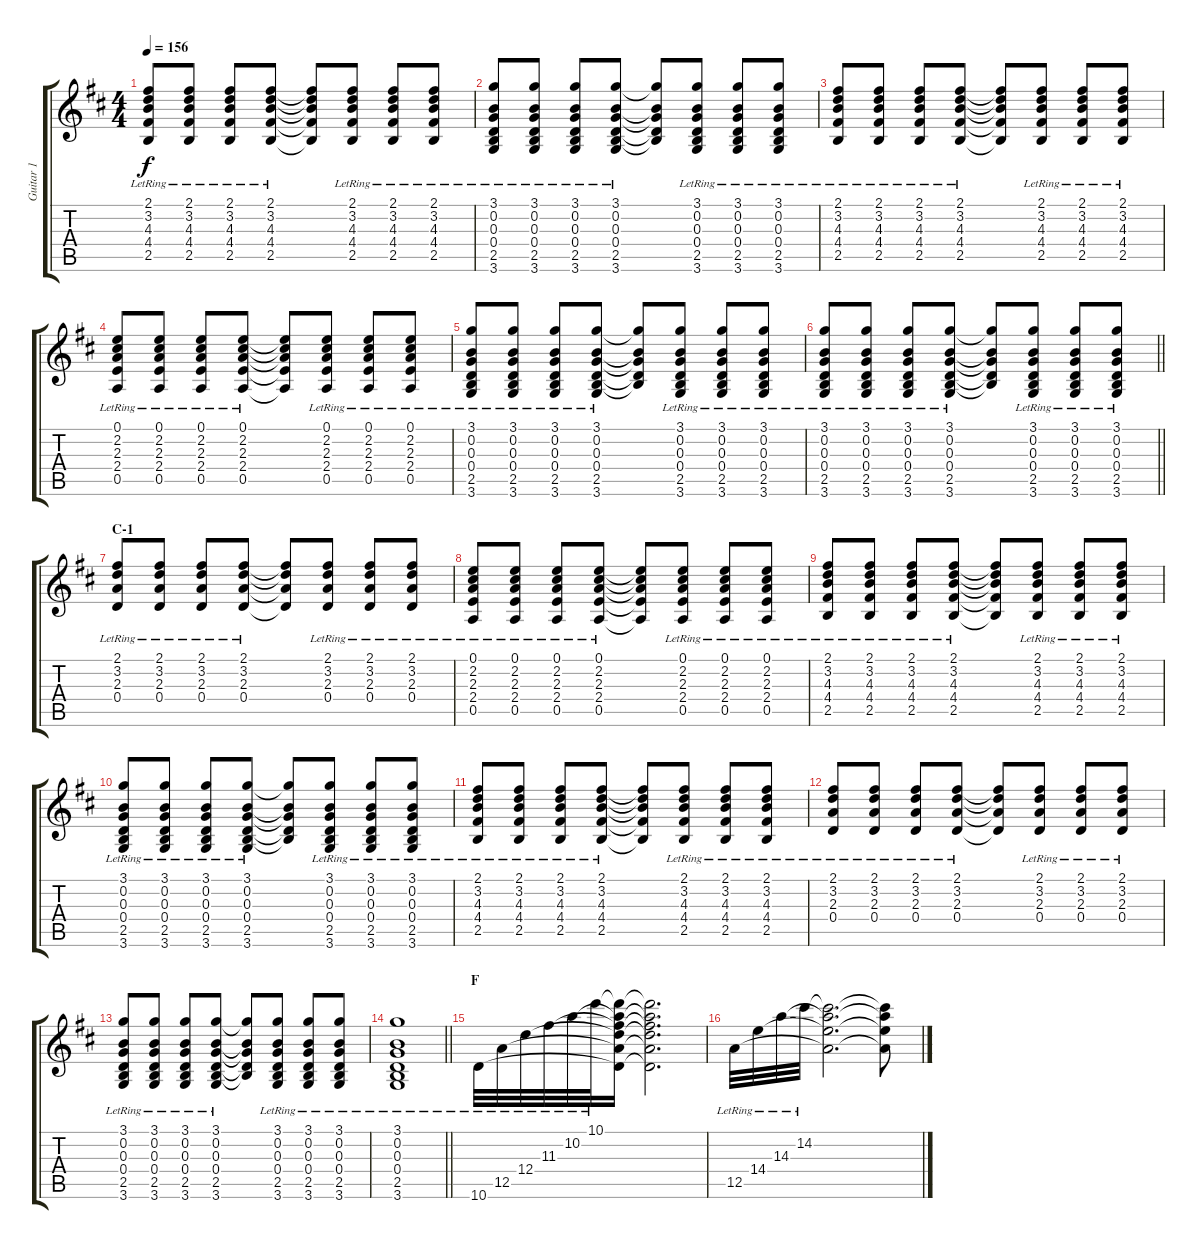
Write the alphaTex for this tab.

\track ("Guitar 1" "Guitar 1") {instrument electricguitarjazz}
\staff {score tabs}
\tuning (E4 B3 G3 D3 A2 E2) {hide}
\ts (4 4)
\tempo 156
\clef g2
\ks d
(2.1{lr} 3.2{lr} 4.3{lr} 4.4{lr} 2.5{lr}).8{dy f} (2.1{lr} 3.2{lr} 4.3{lr} 4.4{lr} 2.5{lr}).8 (2.1{lr} 3.2{lr} 4.3{lr} 4.4{lr} 2.5{lr}).8 (2.1{lr} 3.2{lr} 4.3{lr} 4.4{lr} 2.5{lr}).8 (2.1{t} 3.2{t} 4.3{t} 4.4{t} 2.5{t}).8 (2.1{lr} 3.2{lr} 4.3{lr} 4.4{lr} 2.5{lr}).8 (2.1{lr} 3.2{lr} 4.3{lr} 4.4{lr} 2.5{lr}).8 (2.1{lr} 3.2{lr} 4.3{lr} 4.4{lr} 2.5{lr}).8 |
(3.1{lr} 0.2{lr} 0.3{lr} 0.4{lr} 2.5{lr} 3.6).8 (3.1{lr} 0.2{lr} 0.3{lr} 0.4{lr} 2.5{lr} 3.6).8 (3.1{lr} 0.2{lr} 0.3{lr} 0.4{lr} 2.5{lr} 3.6).8 (3.1{lr} 0.2{lr} 0.3{lr} 0.4{lr} 2.5{lr} 3.6).8 (3.1{t} 0.2{t} 0.3{t} 0.4{t} 2.5{t}).8 (3.1{lr} 0.2{lr} 0.3{lr} 0.4{lr} 2.5{lr} 3.6).8 (3.1{lr} 0.2{lr} 0.3{lr} 0.4{lr} 2.5{lr} 3.6).8 (3.1{lr} 0.2{lr} 0.3{lr} 0.4{lr} 2.5{lr} 3.6).8 |
(2.1{lr} 3.2{lr} 4.3{lr} 4.4{lr} 2.5{lr}).8 (2.1{lr} 3.2{lr} 4.3{lr} 4.4{lr} 2.5{lr}).8 (2.1{lr} 3.2{lr} 4.3{lr} 4.4{lr} 2.5{lr}).8 (2.1{lr} 3.2{lr} 4.3{lr} 4.4{lr} 2.5{lr}).8 (2.1{t} 3.2{t} 4.3{t} 4.4{t} 2.5{t}).8 (2.1{lr} 3.2{lr} 4.3{lr} 4.4{lr} 2.5{lr}).8 (2.1{lr} 3.2{lr} 4.3{lr} 4.4{lr} 2.5{lr}).8 (2.1{lr} 3.2{lr} 4.3{lr} 4.4{lr} 2.5{lr}).8 |
(0.1{lr} 2.2{lr} 2.3{lr} 2.4{lr} 0.5{lr}).8 (0.1{lr} 2.2{lr} 2.3{lr} 2.4{lr} 0.5{lr}).8 (0.1{lr} 2.2{lr} 2.3{lr} 2.4{lr} 0.5{lr}).8 (0.1{lr} 2.2{lr} 2.3{lr} 2.4{lr} 0.5{lr}).8 (0.1{t} 2.2{t} 2.3{t} 2.4{t} 0.5{t}).8 (0.1{lr} 2.2{lr} 2.3{lr} 2.4{lr} 0.5{lr}).8 (0.1{lr} 2.2{lr} 2.3{lr} 2.4{lr} 0.5{lr}).8 (0.1{lr} 2.2{lr} 2.3{lr} 2.4{lr} 0.5{lr}).8 |
(3.1{lr} 0.2{lr} 0.3{lr} 0.4{lr} 2.5{lr} 3.6).8 (3.1{lr} 0.2{lr} 0.3{lr} 0.4{lr} 2.5{lr} 3.6).8 (3.1{lr} 0.2{lr} 0.3{lr} 0.4{lr} 2.5{lr} 3.6).8 (3.1{lr} 0.2{lr} 0.3{lr} 0.4{lr} 2.5{lr} 3.6).8 (3.1{t} 0.2{t} 0.3{t} 0.4{t} 2.5{t}).8 (3.1{lr} 0.2{lr} 0.3{lr} 0.4{lr} 2.5{lr} 3.6).8 (3.1{lr} 0.2{lr} 0.3{lr} 0.4{lr} 2.5{lr} 3.6).8 (3.1{lr} 0.2{lr} 0.3{lr} 0.4{lr} 2.5{lr} 3.6).8 |
\barLineRight lightlight
(3.1{lr} 0.2{lr} 0.3{lr} 0.4{lr} 2.5{lr} 3.6).8 (3.1{lr} 0.2{lr} 0.3{lr} 0.4{lr} 2.5{lr} 3.6).8 (3.1{lr} 0.2{lr} 0.3{lr} 0.4{lr} 2.5{lr} 3.6).8 (3.1{lr} 0.2{lr} 0.3{lr} 0.4{lr} 2.5{lr} 3.6).8 (3.1{t} 0.2{t} 0.3{t} 0.4{t} 2.5{t}).8 (3.1{lr} 0.2{lr} 0.3{lr} 0.4{lr} 2.5{lr} 3.6).8 (3.1{lr} 0.2{lr} 0.3{lr} 0.4{lr} 2.5{lr} 3.6).8 (3.1{lr} 0.2{lr} 0.3{lr} 0.4{lr} 2.5{lr} 3.6).8 |
\section ("" "C-1")
(2.1{lr} 3.2{lr} 2.3{lr} 0.4{lr}).8 (2.1{lr} 3.2{lr} 2.3{lr} 0.4{lr}).8 (2.1{lr} 3.2{lr} 2.3{lr} 0.4{lr}).8 (2.1{lr} 3.2{lr} 2.3{lr} 0.4{lr}).8 (2.1{t} 3.2{t} 2.3{t} 0.4{t}).8 (2.1{lr} 3.2{lr} 2.3{lr} 0.4{lr}).8 (2.1{lr} 3.2{lr} 2.3{lr} 0.4{lr}).8 (2.1{lr} 3.2{lr} 2.3{lr} 0.4{lr}).8 |
(0.1{lr} 2.2{lr} 2.3{lr} 2.4{lr} 0.5{lr}).8 (0.1{lr} 2.2{lr} 2.3{lr} 2.4{lr} 0.5{lr}).8 (0.1{lr} 2.2{lr} 2.3{lr} 2.4{lr} 0.5{lr}).8 (0.1{lr} 2.2{lr} 2.3{lr} 2.4{lr} 0.5{lr}).8 (0.1{t} 2.2{t} 2.3{t} 2.4{t} 0.5{t}).8 (0.1{lr} 2.2{lr} 2.3{lr} 2.4{lr} 0.5{lr}).8 (0.1{lr} 2.2{lr} 2.3{lr} 2.4{lr} 0.5{lr}).8 (0.1{lr} 2.2{lr} 2.3{lr} 2.4{lr} 0.5{lr}).8 |
(2.1{lr} 3.2{lr} 4.3{lr} 4.4{lr} 2.5{lr}).8 (2.1{lr} 3.2{lr} 4.3{lr} 4.4{lr} 2.5{lr}).8 (2.1{lr} 3.2{lr} 4.3{lr} 4.4{lr} 2.5{lr}).8 (2.1{lr} 3.2{lr} 4.3{lr} 4.4{lr} 2.5{lr}).8 (2.1{t} 3.2{t} 4.3{t} 4.4{t} 2.5{t}).8 (2.1{lr} 3.2{lr} 4.3{lr} 4.4{lr} 2.5{lr}).8 (2.1{lr} 3.2{lr} 4.3{lr} 4.4{lr} 2.5{lr}).8 (2.1{lr} 3.2{lr} 4.3{lr} 4.4{lr} 2.5{lr}).8 |
(3.1{lr} 0.2{lr} 0.3{lr} 0.4{lr} 2.5{lr} 3.6).8 (3.1{lr} 0.2{lr} 0.3{lr} 0.4{lr} 2.5{lr} 3.6).8 (3.1{lr} 0.2{lr} 0.3{lr} 0.4{lr} 2.5{lr} 3.6).8 (3.1{lr} 0.2{lr} 0.3{lr} 0.4{lr} 2.5{lr} 3.6).8 (3.1{t} 0.2{t} 0.3{t} 0.4{t} 2.5{t}).8 (3.1{lr} 0.2{lr} 0.3{lr} 0.4{lr} 2.5{lr} 3.6).8 (3.1{lr} 0.2{lr} 0.3{lr} 0.4{lr} 2.5{lr} 3.6).8 (3.1{lr} 0.2{lr} 0.3{lr} 0.4{lr} 2.5{lr} 3.6).8 |
(2.1{lr} 3.2{lr} 4.3{lr} 4.4{lr} 2.5{lr}).8 (2.1{lr} 3.2{lr} 4.3{lr} 4.4{lr} 2.5{lr}).8 (2.1{lr} 3.2{lr} 4.3{lr} 4.4{lr} 2.5{lr}).8 (2.1{lr} 3.2{lr} 4.3{lr} 4.4{lr} 2.5{lr}).8 (2.1{t} 3.2{t} 4.3{t} 4.4{t} 2.5{t}).8 (2.1{lr} 3.2{lr} 4.3{lr} 4.4{lr} 2.5{lr}).8 (2.1{lr} 3.2{lr} 4.3{lr} 4.4{lr} 2.5{lr}).8 (2.1{lr} 3.2{lr} 4.3{lr} 4.4{lr} 2.5{lr}).8 |
(2.1{lr} 3.2{lr} 2.3{lr} 0.4{lr}).8 (2.1{lr} 3.2{lr} 2.3{lr} 0.4{lr}).8 (2.1{lr} 3.2{lr} 2.3{lr} 0.4{lr}).8 (2.1{lr} 3.2{lr} 2.3{lr} 0.4{lr}).8 (2.1{t} 3.2{t} 2.3{t} 0.4{t}).8 (2.1{lr} 3.2{lr} 2.3{lr} 0.4{lr}).8 (2.1{lr} 3.2{lr} 2.3{lr} 0.4{lr}).8 (2.1{lr} 3.2{lr} 2.3{lr} 0.4{lr}).8 |
(3.1{lr} 0.2{lr} 0.3{lr} 0.4{lr} 2.5{lr} 3.6).8 (3.1{lr} 0.2{lr} 0.3{lr} 0.4{lr} 2.5{lr} 3.6).8 (3.1{lr} 0.2{lr} 0.3{lr} 0.4{lr} 2.5{lr} 3.6).8 (3.1{lr} 0.2{lr} 0.3{lr} 0.4{lr} 2.5{lr} 3.6).8 (3.1{t} 0.2{t} 0.3{t} 0.4{t} 2.5{t}).8 (3.1{lr} 0.2{lr} 0.3{lr} 0.4{lr} 2.5{lr} 3.6).8 (3.1{lr} 0.2{lr} 0.3{lr} 0.4{lr} 2.5{lr} 3.6).8 (3.1{lr} 0.2{lr} 0.3{lr} 0.4{lr} 2.5{lr} 3.6).8 |
\barLineRight lightlight
(3.1{lr} 0.2{lr} 0.3{lr} 0.4{lr} 2.5{lr} 3.6{lr}).1 |
\section ("" "F")
10.6{lr}.32{instrument electricguitarjazz} 12.5{lr}.32 12.4{lr}.32 11.3{lr}.32 10.2{lr}.32 10.1{lr}.32 (10.1{t} 10.2{t} 11.3{t} 12.4{t} 12.5{t} 10.6{t}).16 (10.1{t} 10.2{t} 11.3{t} 12.4{t} 12.5{t} 10.6{t}).2{d} |
12.5{lr}.32 14.4{lr}.32 14.3{lr}.32 14.2{lr}.32 (14.2{t} 14.3{t} 14.4{t} 12.5{t}).2{d} (14.2{t} 14.3{t} 14.4{t} 12.5{t}).8
